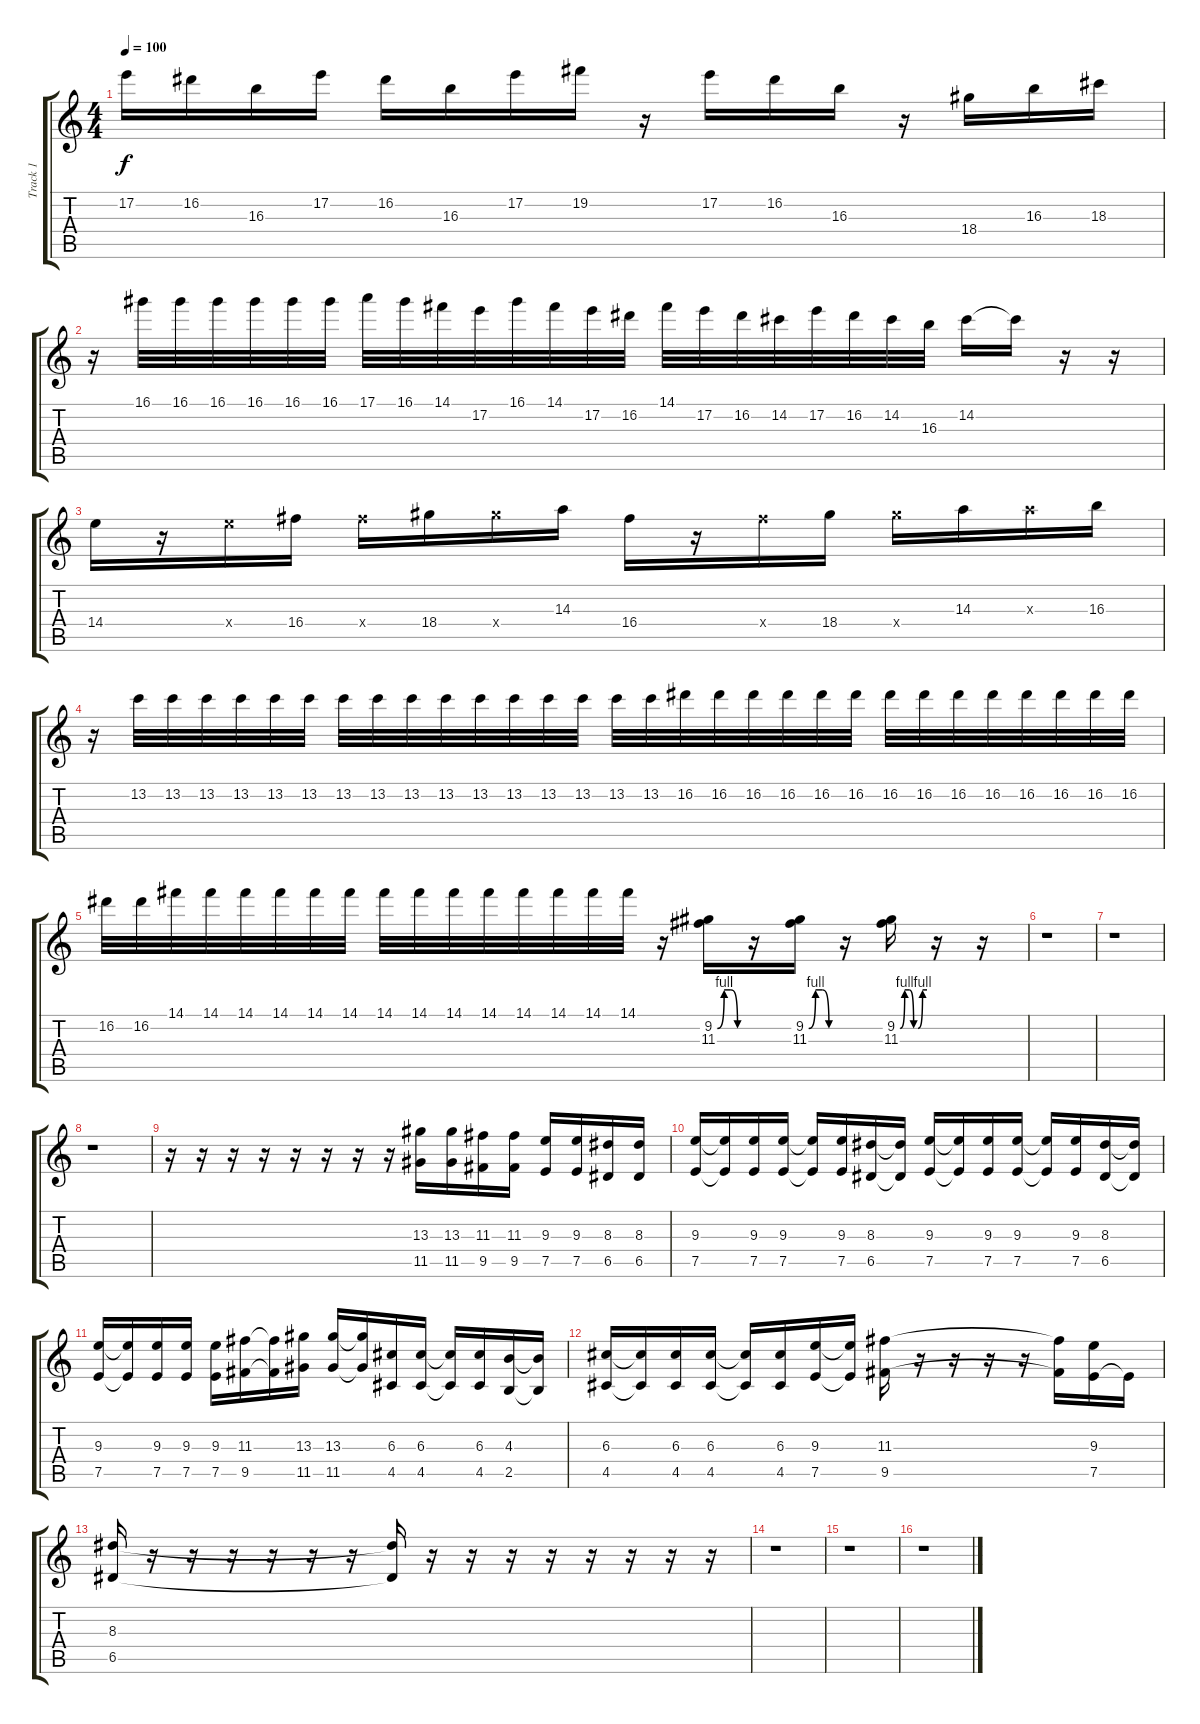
\track ("Track 1" "Track 1") {instrument acousticguitarsteel}
\staff {score tabs}
\tuning (E4 B3 G3 D3 A2 E2) {hide}
\ts (4 4)
\tempo 100
\clef g2
\ks c
17.2{t}.16{dy f} 16.2.16 16.3.16 17.2.16 16.2.16 16.3.16 17.2.16 19.2.16 r.16 17.2.16 16.2.16 16.3.16 r.16 18.4.16 16.3.16 18.3.16 |
r.16 16.1.32 16.1.32 16.1.32 16.1.32 16.1.32 16.1.32 17.1.32 16.1.32 14.1.32 17.2.32 16.1.32 14.1.32 17.2.32 16.2.32 14.1.32 17.2.32 16.2.32 14.2.32 17.2.32 16.2.32 14.2.32 16.3.32 14.2.16 14.2{t}.16 r.16 r.16 |
14.4.16 r.16 14.4{x}.16 16.4.16 16.4{x}.16 18.4.16 18.4{x}.16 14.3.16 16.4.16 r.16 16.4{x}.16 18.4.16 18.4{x}.16 14.3.16 14.3{x}.16 16.3.16 |
r.16 13.2.32 13.2.32 13.2.32 13.2.32 13.2.32 13.2.32 13.2.32 13.2.32 13.2.32 13.2.32 13.2.32 13.2.32 13.2.32 13.2.32 13.2.32 13.2.32 16.2.32 16.2.32 16.2.32 16.2.32 16.2.32 16.2.32 16.2.32 16.2.32 16.2.32 16.2.32 16.2.32 16.2.32 16.2.32 16.2.32 |
16.2.32 16.2.32 14.1.32 14.1.32 14.1.32 14.1.32 14.1.32 14.1.32 14.1.32 14.1.32 14.1.32 14.1.32 14.1.32 14.1.32 14.1.32 14.1.32 r.16 (9.2{be (custom 0 0 15 4 30 4 45 0 60 0)} 11.3).16 r.16 (9.2{be (custom 0 0 15 4 30 4 45 0 60 0)} 11.3).16 r.16 (9.2{be (custom 0 0 10 4 20 4 30 0 40 0 50 4 60 4)} 11.3).16 r.16 r.16 |
r.1 |
r.1 |
r.1 |
r.16 r.16 r.16 r.16 r.16 r.16 r.16 r.16 (13.3 11.5).16 (13.3 11.5).16 (11.3 9.5).16 (11.3 9.5).16 (9.3 7.5).16 (9.3 7.5).16 (8.3 6.5).16 (8.3 6.5).16 |
(9.3 7.5).16 (9.3{t} 7.5{t}).16 (9.3 7.5).16 (9.3 7.5).16 (9.3{t} 7.5{t}).16 (9.3 7.5).16 (8.3 6.5).16 (8.3{t} 6.5{t}).16 (9.3 7.5).16 (9.3{t} 7.5{t}).16 (9.3 7.5).16 (9.3 7.5).16 (9.3{t} 7.5{t}).16 (9.3 7.5).16 (8.3 6.5).16 (8.3{t} 6.5{t}).16 |
(9.3 7.5).16 (9.3{t} 7.5{t}).16 (9.3 7.5).16 (9.3 7.5).16 (9.3 7.5).16 (11.3 9.5).16 (11.3{t} 9.5{t}).16 (13.3 11.5).16 (13.3 11.5).16 (13.3{t} 11.5{t}).16 (6.3 4.5).16 (6.3 4.5).16 (6.3{t} 4.5{t}).16 (6.3 4.5).16 (4.3 2.5).16 (4.3{t} 2.5{t}).16 |
(6.3 4.5).16 (6.3{t} 4.5{t}).16 (6.3 4.5).16 (6.3 4.5).16 (6.3{t} 4.5{t}).16 (6.3 4.5).16 (9.3 7.5).16 (9.3{t} 7.5{t}).16 (11.3 9.5).16 r.16 r.16 r.16 r.16 (11.3{t} 9.5{t}).16 (9.3 7.5).16 7.5{t}.16 |
(8.3 6.5).16 r.16 r.16 r.16 r.16 r.16 r.16 (8.3{t} 6.5{t}).16 r.16 r.16 r.16 r.16 r.16 r.16 r.16 r.16 |
r.1 |
r.1 |
r.1
